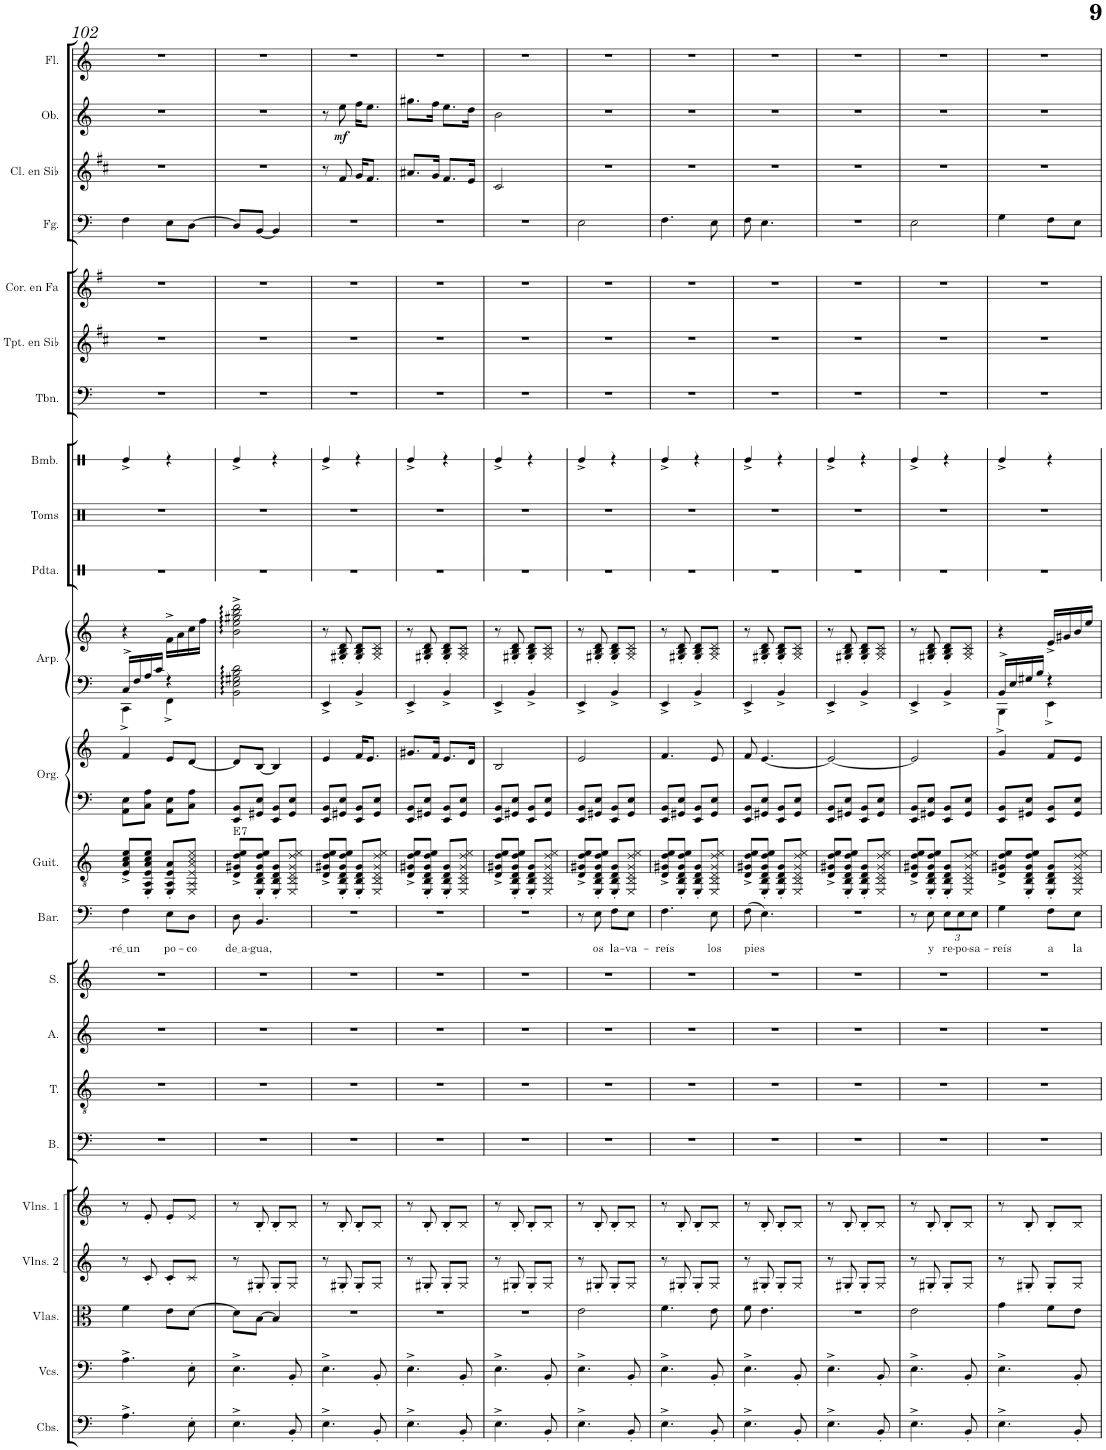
**kern	**kern	**kern	**kern	**kern	**kern	**kern	**kern	**kern	**kern	**text	**kern	**harte	**kern	**kern	**kern	**kern	**kern	**kern	**kern	**kern	**kern	**kern	**kern	**kern	**kern	**dynam	**kern
*part23	*part22	*part21	*part20	*part19	*part18	*part17	*part16	*part15	*part14	*part14	*part13	*part13	*part12	*part12	*part11	*part11	*part10	*part9	*part8	*part7	*part6	*part5	*part4	*part3	*part2	*part2	*part1
*staff25	*staff24	*staff23	*staff22	*staff21	*staff20	*staff19	*staff18	*staff17	*staff16	*staff16	*staff15	*	*staff14	*staff13	*staff12	*staff11	*staff10	*staff9	*staff8	*staff7	*staff6	*staff5	*staff4	*staff3	*staff2	*staff2	*staff1
*I"Contrabajos	*I"Violonchelos	*I"Violas	*I"Violines 2	*I"Violines 1	*I"Bajo	*I"Tenor	*I"Alto	*I"Soprano	*I"Barítono	*	*I"Guitarra clásica	*	*I"Órgano	*	*I"Arpa	*	*I"Pandereta	*I"Toms	*I"Bombo	*I"Trombón	*I"Trompeta en Sib	*I"Trompa en Fa	*I"Fagot	*I"Clarinete en Sib	*I"Oboe	*	*I"Flauta
*I'Cbs.	*I'Vcs.	*I'Vlas.	*I'Vlns. 2	*I'Vlns. 1	*I'B.	*I'T.	*I'A.	*I'S.	*I'Bar.	*	*I'Guit.	*	*	*	*I'Arp.	*	*I'Pdta.	*I'Toms	*I'Bmb.	*I'Tbn.	*I'Tpt. en Sib	*	*I'Fg.	*I'Cl. en Sib	*I'Ob.	*	*I'Fl.
!!LO:PB:g=z
*clefF4	*clefF4	*clefC3	*clefG2	*clefG2	*clefF4	*clefGv2	*clefG2	*clefG2	*clefF4	*	*clefGv2	*	*clefF4	*clefG2	*clefF4	*clefG2	*clefX	*clefX	*clefX	*clefF4	*clefG2	*clefG2	*clefF4	*clefG2	*clefG2	*	*clefG2
*Trd7c12	*	*	*	*	*	*	*	*	*	*	*	*	*	*	*	*	*	*	*	*	*Trd1c2	*Trd4c7	*	*Trd1c2	*	*	*
*k[]	*k[]	*k[]	*k[]	*k[]	*k[]	*k[]	*k[]	*k[]	*k[]	*	*k[]	*	*k[]	*k[]	*k[]	*k[]	*k[]	*k[]	*k[]	*k[]	*k[f#c#]	*k[f#]	*k[]	*k[f#c#]	*k[]	*	*k[]
*M2/4	*M2/4	*M2/4	*M2/4	*M2/4	*M2/4	*M2/4	*M2/4	*M2/4	*M2/4	*	*M2/4	*	*M2/4	*M2/4	*M2/4	*M2/4	*M2/4	*M2/4	*M2/4	*M2/4	*M2/4	*M2/4	*M2/4	*M2/4	*M2/4	*	*M2/4
=102	=102	=102	=102	=102	=102	=102	=102	=102	=102	=102	=102	=102	=102	=102	=102	=102	=102	=102	=102	=102	=102	=102	=102	=102	=102	=102	=102
!	!	!	!	!	!	!	!	!	!	!LO:LY:b	!	!	!	!	!	!	!	!	!	!	!	!	!	!	!	!	!
*	*	*	*	*	*	*	*	*	*	*	*	*	*	*	*^	*	*	*	*	*	*	*	*	*	*	*	*
4.A^\	4.A^\	4f\	8r	8r	2r	2r	2r	2r	4F\	ré un	8E/^ 8A/^ 8c/^ 8e/^L	.	8AA\ 8E\L	4f/	16C^/LL	4CC^\	4r	2r	2r	4Re^/	2r	2r	2r	4F\	2r	2r	.	2r
.	.	.	.	.	.	.	.	.	.	.	.	.	.	.	16F/	.	.	.	.	.	.	.	.	.	.	.	.	.
.	.	.	8c'/	8e'/	.	.	.	.	.	.	8EE/' 8AA/' 8E/' 8A/' 8c/' 8e/'J	.	8C\ 8A\J	.	16A/	.	.	.	.	.	.	.	.	.	.	.	.	.
.	.	.	.	.	.	.	.	.	.	.	.	.	.	.	16c/JJ	.	.	.	.	.	.	.	.	.	.	.	.	.
!	!	!	!	!	!	!	!	!	!	!LO:LY:b	!	!	!	!	!	!	!	!	!	!	!	!	!	!	!	!	!	!
.	.	8e\L	8c'/L	8e'/L	.	.	.	.	8E\L	po-	8EE/' 8AA/' 8E/' 8A/'L	.	8AA\ 8E\L	8e/L	4r	4FF^\	16f^\LL	.	.	4r	.	.	.	8E\L	.	.	.	.
.	.	.	.	.	.	.	.	.	.	.	.	.	.	.	.	.	16a\	.	.	.	.	.	.	.	.	.	.	.
!	!	!	!	!	!	!	!	!	!	!LO:LY:b	!	!	!	!	!	!	!	!	!	!	!	!	!	!	!	!	!	!
8E'\	8E'\	[8d\J	8c/J	8e/J	.	.	.	.	8D\J	-co	8EE/ 8AA/ 8E/ 8A/ 8c/ 8e/J	.	8C\ 8A\J	[8d/J	.	.	16cc\	.	.	.	.	.	.	[8D\J	.	.	.	.
.	.	.	.	.	.	.	.	.	.	.	.	.	.	.	.	.	16ff\JJ	.	.	.	.	.	.	.	.	.	.	.
*	*	*	*	*	*	*	*	*	*	*	*	*	*	*	*v	*v	*	*	*	*	*	*	*	*	*	*	*	*
=103	=103	=103	=103	=103	=103	=103	=103	=103	=103	=103	=103	=103	=103	=103	=103	=103	=103	=103	=103	=103	=103	=103	=103	=103	=103	=103	=103
!	!	!	!	!	!	!	!	!	!	!LO:LY:b	!	!LO:H:kt=7	!	!	!	!	!	!	!	!	!	!	!	!	!	!	!
4.E^\	4.E^\	8d\L]	8r	8r	2r	2r	2r	2r	8D\	de a	8D/^ 8G#X/^ 8d/^ 8e/^L	E:7	8EE/ 8BB/L	8d/L]	2BB\ 2E\ 2G#X\ 2B\ 2d\	2b\^ 2ee\^ 2gg#X\^ 2bb\^ 2ddd\^	2r	2r	4Re^/	2r	2r	2r	8D/L]	2r	2r	.	2r
!	!	!	!	!	!	!	!	!	!	!LO:LY:b	!	!	!	!	!	!	!	!	!	!	!	!	!	!	!	!	!
.	.	[8B\J	8G#X'/	8B'/	.	.	.	.	4.BB/	-gua,	8EE/' 8BB/' 8D/' 8G#/' 8d/' 8e/'J	.	8GG#X/ 8E/J	[8B/J	.	.	.	.	.	.	.	.	[8BB/J	.	.	.	.
.	.	4B/]	8G#'/L	8B'/L	.	.	.	.	.	.	8EE/' 8BB/' 8D/' 8G#/'L	.	8EE/ 8BB/L	4B/]	.	.	.	.	4r	.	.	.	4BB/]	.	.	.	.
8BB'/	8BB'/	.	8G#/J	8B/J	.	.	.	.	.	.	8EE/ 8BB/ 8D/ 8G#/ 8d/ 8e/J	.	8GG#/ 8E/J	.	.	.	.	.	.	.	.	.	.	.	.	.	.
=104	=104	=104	=104	=104	=104	=104	=104	=104	=104	=104	=104	=104	=104	=104	=104	=104	=104	=104	=104	=104	=104	=104	=104	=104	=104	=104	=104
4.E^\	4.E^\	2r	8r	8r	2r	2r	2r	2r	2r	.	8D/^ 8G#X/^ 8d/^ 8e/^L	.	8EE/ 8BB/L	4e/	4EE^/	8r	2r	2r	4Re^/	2r	2r	2r	2r	8r	8r	.	2r
!	!	!	!	!	!	!	!	!	!	!	!	!	!	!	!	!	!	!	!	!	!	!	!	!	!	!LO:DY:b	!
.	.	.	8G#X'/	8B'/	.	.	.	.	.	.	8EE/' 8BB/' 8D/' 8G#/' 8d/' 8e/'J	.	8GG#X/ 8E/J	.	.	8G#X/' 8B/' 8d/'	.	.	.	.	.	.	.	8f#/	8ee\	mf	.
.	.	.	8G#'/L	8B'/L	.	.	.	.	.	.	8EE/' 8BB/' 8D/' 8G#/'L	.	8EE/ 8BB/L	16f/KL	4BB^/	8G#/' 8B/' 8d/'L	.	.	4r	.	.	.	.	16g/KL	16ff\KL	.	.
.	.	.	.	.	.	.	.	.	.	.	.	.	.	8.e/J	.	.	.	.	.	.	.	.	.	8.f#/J	8.ee\J	.	.
8BB'/	8BB'/	.	8G#/J	8B/J	.	.	.	.	.	.	8EE/ 8BB/ 8D/ 8G#/ 8d/ 8e/J	.	8GG#/ 8E/J	.	.	8G#/ 8B/ 8d/J	.	.	.	.	.	.	.	.	.	.	.
=105	=105	=105	=105	=105	=105	=105	=105	=105	=105	=105	=105	=105	=105	=105	=105	=105	=105	=105	=105	=105	=105	=105	=105	=105	=105	=105	=105
4.E^\	4.E^\	2r	8r	8r	2r	2r	2r	2r	2r	.	8D/^ 8G#X/^ 8d/^ 8e/^L	.	8EE/ 8BB/L	8.g#X/L	4EE^/	8r	2r	2r	4Re^/	2r	2r	2r	2r	8.a#X/L	8.gg#X\L	.	2r
.	.	.	8G#X'/	8B'/	.	.	.	.	.	.	8EE/' 8BB/' 8D/' 8G#/' 8d/' 8e/'J	.	8GG#X/ 8E/J	.	.	8G#X/' 8B/' 8d/'	.	.	.	.	.	.	.	.	.	.	.
.	.	.	.	.	.	.	.	.	.	.	.	.	.	16f/Jk	.	.	.	.	.	.	.	.	.	16g/Jk	16ff\Jk	.	.
.	.	.	8G#'/L	8B'/L	.	.	.	.	.	.	8EE/' 8BB/' 8D/' 8G#/'L	.	8EE/ 8BB/L	8.e/L	4BB^/	8G#/' 8B/' 8d/'L	.	.	4r	.	.	.	.	8.f#/L	8.ee\L	.	.
8BB'/	8BB'/	.	8G#/J	8B/J	.	.	.	.	.	.	8EE/ 8BB/ 8D/ 8G#/ 8d/ 8e/J	.	8GG#/ 8E/J	.	.	8G#/ 8B/ 8d/J	.	.	.	.	.	.	.	.	.	.	.
.	.	.	.	.	.	.	.	.	.	.	.	.	.	16d/Jk	.	.	.	.	.	.	.	.	.	16e/Jk	16dd\Jk	.	.
=106	=106	=106	=106	=106	=106	=106	=106	=106	=106	=106	=106	=106	=106	=106	=106	=106	=106	=106	=106	=106	=106	=106	=106	=106	=106	=106	=106
4.E^\	4.E^\	2r	8r	8r	2r	2r	2r	2r	2r	.	8D/^ 8G#X/^ 8d/^ 8e/^L	.	8EE/ 8BB/L	2B/	4EE^/	8r	2r	2r	4Re^/	2r	2r	2r	2r	2c#/	2b\	.	2r
.	.	.	8G#X'/	8B'/	.	.	.	.	.	.	8EE/' 8BB/' 8D/' 8G#/' 8d/' 8e/'J	.	8GG#X/ 8E/J	.	.	8G#X/' 8B/' 8d/'	.	.	.	.	.	.	.	.	.	.	.
.	.	.	8G#'/L	8B'/L	.	.	.	.	.	.	8EE/' 8BB/' 8D/' 8G#/'L	.	8EE/ 8BB/L	.	4BB^/	8G#/' 8B/' 8d/'L	.	.	4r	.	.	.	.	.	.	.	.
8BB'/	8BB'/	.	8G#/J	8B/J	.	.	.	.	.	.	8EE/ 8BB/ 8D/ 8G#/ 8d/ 8e/J	.	8GG#/ 8E/J	.	.	8G#/ 8B/ 8d/J	.	.	.	.	.	.	.	.	.	.	.
=107	=107	=107	=107	=107	=107	=107	=107	=107	=107	=107	=107	=107	=107	=107	=107	=107	=107	=107	=107	=107	=107	=107	=107	=107	=107	=107	=107
4.E^\	4.E^\	2e\	8r	8r	2r	2r	2r	2r	8r	.	8D/^ 8G#X/^ 8d/^ 8e/^L	.	8EE/ 8BB/L	2e/	4EE^/	8r	2r	2r	4Re^/	2r	2r	2r	2E\	2r	2r	.	2r
!	!	!	!	!	!	!	!	!	!	!LO:LY:b	!	!	!	!	!	!	!	!	!	!	!	!	!	!	!	!	!
.	.	.	8G#X'/	8B'/	.	.	.	.	8E\	os	8EE/' 8BB/' 8D/' 8G#/' 8d/' 8e/'J	.	8GG#X/ 8E/J	.	.	8G#X/' 8B/' 8d/'	.	.	.	.	.	.	.	.	.	.	.
!	!	!	!	!	!	!	!	!	!	!LO:LY:b	!	!	!	!	!	!	!	!	!	!	!	!	!	!	!	!	!
.	.	.	8G#'/L	8B'/L	.	.	.	.	8F\L	la-	8EE/' 8BB/' 8D/' 8G#/'L	.	8EE/ 8BB/L	.	4BB^/	8G#/' 8B/' 8d/'L	.	.	4r	.	.	.	.	.	.	.	.
!	!	!	!	!	!	!	!	!	!	!LO:LY:b	!	!	!	!	!	!	!	!	!	!	!	!	!	!	!	!	!
8BB'/	8BB'/	.	8G#/J	8B/J	.	.	.	.	8E\J	-va-	8EE/ 8BB/ 8D/ 8G#/ 8d/ 8e/J	.	8GG#/ 8E/J	.	.	8G#/ 8B/ 8d/J	.	.	.	.	.	.	.	.	.	.	.
=108	=108	=108	=108	=108	=108	=108	=108	=108	=108	=108	=108	=108	=108	=108	=108	=108	=108	=108	=108	=108	=108	=108	=108	=108	=108	=108	=108
!	!	!	!	!	!	!	!	!	!	!LO:LY:b	!	!	!	!	!	!	!	!	!	!	!	!	!	!	!	!	!
4.E^\	4.E^\	4.f\	8r	8r	2r	2r	2r	2r	4.F\	-reís	8D/^ 8G#X/^ 8d/^ 8e/^L	.	8EE/ 8BB/L	4.f/	4EE^/	8r	2r	2r	4Re^/	2r	2r	2r	4.F\	2r	2r	.	2r
.	.	.	8G#X'/	8B'/	.	.	.	.	.	.	8EE/' 8BB/' 8D/' 8G#/' 8d/' 8e/'J	.	8GG#X/ 8E/J	.	.	8G#X/' 8B/' 8d/'	.	.	.	.	.	.	.	.	.	.	.
.	.	.	8G#'/L	8B'/L	.	.	.	.	.	.	8EE/' 8BB/' 8D/' 8G#/'L	.	8EE/ 8BB/L	.	4BB^/	8G#/' 8B/' 8d/'L	.	.	4r	.	.	.	.	.	.	.	.
!	!	!	!	!	!	!	!	!	!	!LO:LY:b	!	!	!	!	!	!	!	!	!	!	!	!	!	!	!	!	!
8BB'/	8BB'/	8e\	8G#/J	8B/J	.	.	.	.	8E\	los	8EE/ 8BB/ 8D/ 8G#/ 8d/ 8e/J	.	8GG#/ 8E/J	8e/	.	8G#/ 8B/ 8d/J	.	.	.	.	.	.	8E\	.	.	.	.
=109	=109	=109	=109	=109	=109	=109	=109	=109	=109	=109	=109	=109	=109	=109	=109	=109	=109	=109	=109	=109	=109	=109	=109	=109	=109	=109	=109
!	!	!	!	!	!	!	!	!	!	!LO:LY:b	!	!	!	!	!	!	!	!	!	!	!	!	!	!	!	!	!
4.E^\	4.E^\	8f\	8r	8r	2r	2r	2r	2r	(8F\	pies	8D/^ 8G#X/^ 8d/^ 8e/^L	.	8EE/ 8BB/L	8f/	4EE^/	8r	2r	2r	4Re^/	2r	2r	2r	8F\	2r	2r	.	2r
.	.	4.e\	8G#X'/	8B'/	.	.	.	.	4.E\)	.	8EE/' 8BB/' 8D/' 8G#/' 8d/' 8e/'J	.	8GG#X/ 8E/J	[4.e/	.	8G#X/' 8B/' 8d/'	.	.	.	.	.	.	4.E\	.	.	.	.
.	.	.	8G#'/L	8B'/L	.	.	.	.	.	.	8EE/' 8BB/' 8D/' 8G#/'L	.	8EE/ 8BB/L	.	4BB^/	8G#/' 8B/' 8d/'L	.	.	4r	.	.	.	.	.	.	.	.
8BB'/	8BB'/	.	8G#/J	8B/J	.	.	.	.	.	.	8EE/ 8BB/ 8D/ 8G#/ 8d/ 8e/J	.	8GG#/ 8E/J	.	.	8G#/ 8B/ 8d/J	.	.	.	.	.	.	.	.	.	.	.
=110	=110	=110	=110	=110	=110	=110	=110	=110	=110	=110	=110	=110	=110	=110	=110	=110	=110	=110	=110	=110	=110	=110	=110	=110	=110	=110	=110
4.E^\	4.E^\	2r	8r	8r	2r	2r	2r	2r	2r	.	8D/^ 8G#X/^ 8d/^ 8e/^L	.	8EE/ 8BB/L	2e/_	4EE^/	8r	2r	2r	4Re^/	2r	2r	2r	2r	2r	2r	.	2r
.	.	.	8G#X'/	8B'/	.	.	.	.	.	.	8EE/' 8BB/' 8D/' 8G#/' 8d/' 8e/'J	.	8GG#X/ 8E/J	.	.	8G#X/' 8B/' 8d/'	.	.	.	.	.	.	.	.	.	.	.
.	.	.	8G#'/L	8B'/L	.	.	.	.	.	.	8EE/' 8BB/' 8D/' 8G#/'L	.	8EE/ 8BB/L	.	4BB^/	8G#/' 8B/' 8d/'L	.	.	4r	.	.	.	.	.	.	.	.
8BB'/	8BB'/	.	8G#/J	8B/J	.	.	.	.	.	.	8EE/ 8BB/ 8D/ 8G#/ 8d/ 8e/J	.	8GG#/ 8E/J	.	.	8G#/ 8B/ 8d/J	.	.	.	.	.	.	.	.	.	.	.
=111	=111	=111	=111	=111	=111	=111	=111	=111	=111	=111	=111	=111	=111	=111	=111	=111	=111	=111	=111	=111	=111	=111	=111	=111	=111	=111	=111
4.E^\	4.E^\	2e\	8r	8r	2r	2r	2r	2r	8r	.	8D/^ 8G#X/^ 8d/^ 8e/^L	.	8EE/ 8BB/L	2e/]	4EE^/	8r	2r	2r	4Re^/	2r	2r	2r	2E\	2r	2r	.	2r
!	!	!	!	!	!	!	!	!	!	!LO:LY:b	!	!	!	!	!	!	!	!	!	!	!	!	!	!	!	!	!
.	.	.	8G#X'/	8B'/	.	.	.	.	8E\	y	8EE/' 8BB/' 8D/' 8G#/' 8d/' 8e/'J	.	8GG#X/ 8E/J	.	.	8G#X/' 8B/' 8d/'	.	.	.	.	.	.	.	.	.	.	.
*	*	*	*	*	*	*	*	*	*Xbrackettup	*	*	*	*	*	*	*	*	*	*	*	*	*	*	*	*	*	*
!	!	!	!	!	!	!	!	!	!	!LO:LY:b	!	!	!	!	!	!	!	!	!	!	!	!	!	!	!	!	!
.	.	.	8G#'/L	8B'/L	.	.	.	.	12E\L	re-	8EE/' 8BB/' 8D/' 8G#/'L	.	8EE/ 8BB/L	.	4BB^/	8G#/' 8B/' 8d/'L	.	.	4r	.	.	.	.	.	.	.	.
!	!	!	!	!	!	!	!	!	!	!LO:LY:b	!	!	!	!	!	!	!	!	!	!	!	!	!	!	!	!	!
.	.	.	.	.	.	.	.	.	12E\	-po-	.	.	.	.	.	.	.	.	.	.	.	.	.	.	.	.	.
8BB'/	8BB'/	.	8G#/J	8B/J	.	.	.	.	.	.	8EE/ 8BB/ 8D/ 8G#/ 8d/ 8e/J	.	8GG#/ 8E/J	.	.	8G#/ 8B/ 8d/J	.	.	.	.	.	.	.	.	.	.	.
!	!	!	!	!	!	!	!	!	!	!LO:LY:b	!	!	!	!	!	!	!	!	!	!	!	!	!	!	!	!	!
.	.	.	.	.	.	.	.	.	12E\J	-sa-	.	.	.	.	.	.	.	.	.	.	.	.	.	.	.	.	.
=112	=112	=112	=112	=112	=112	=112	=112	=112	=112	=112	=112	=112	=112	=112	=112	=112	=112	=112	=112	=112	=112	=112	=112	=112	=112	=112	=112
!	!	!	!	!	!	!	!	!	!	!LO:LY:b	!	!	!	!	!	!	!	!	!	!	!	!	!	!	!	!	!
*	*	*	*	*	*	*	*	*	*	*	*	*	*	*	*^	*	*	*	*	*	*	*	*	*	*	*	*
4.E^\	4.E^\	4g\	8r	8r	2r	2r	2r	2r	4G\	-reís	8D/^ 8G#X/^ 8d/^ 8e/^L	.	8EE/ 8BB/L	4g/	16BB^/LL	4BBB^\	4r	2r	2r	4Re^/	2r	2r	2r	4G\	2r	2r	.	2r
.	.	.	.	.	.	.	.	.	.	.	.	.	.	.	16E/	.	.	.	.	.	.	.	.	.	.	.	.	.
.	.	.	8G#X'/	8B'/	.	.	.	.	.	.	8EE/' 8BB/' 8D/' 8G#/' 8d/' 8e/'J	.	8GG#X/ 8E/J	.	16G#X/	.	.	.	.	.	.	.	.	.	.	.	.	.
.	.	.	.	.	.	.	.	.	.	.	.	.	.	.	16B/JJ	.	.	.	.	.	.	.	.	.	.	.	.	.
!	!	!	!	!	!	!	!	!	!	!LO:LY:b	!	!	!	!	!	!	!	!	!	!	!	!	!	!	!	!	!	!
.	.	8f\L	8G#'/L	8B'/L	.	.	.	.	8F\L	a	8EE/' 8BB/' 8D/' 8G#/'L	.	8EE/ 8BB/L	8f/L	4r	4EE^\	16e^/LL	.	.	4r	.	.	.	8F\L	.	.	.	.
.	.	.	.	.	.	.	.	.	.	.	.	.	.	.	.	.	16g#X/	.	.	.	.	.	.	.	.	.	.	.
!	!	!	!	!	!	!	!	!	!	!LO:LY:b	!	!	!	!	!	!	!	!	!	!	!	!	!	!	!	!	!	!
8BB'/	8BB'/	8e\J	8G#/J	8B/J	.	.	.	.	8E\J	la	8EE/ 8BB/ 8D/ 8G#/ 8d/ 8e/J	.	8GG#/ 8E/J	8e/J	.	.	16b/	.	.	.	.	.	.	8E\J	.	.	.	.
.	.	.	.	.	.	.	.	.	.	.	.	.	.	.	.	.	16ee/JJ	.	.	.	.	.	.	.	.	.	.	.
*	*	*	*	*	*	*	*	*	*	*	*	*	*	*	*v	*v	*	*	*	*	*	*	*	*	*	*	*	*
=	=	=	=	=	=	=	=	=	=	=	=	=	=	=	=	=	=	=	=	=	=	=	=	=	=	=	=
*-	*-	*-	*-	*-	*-	*-	*-	*-	*-	*-	*-	*-	*-	*-	*-	*-	*-	*-	*-	*-	*-	*-	*-	*-	*-	*-	*-
